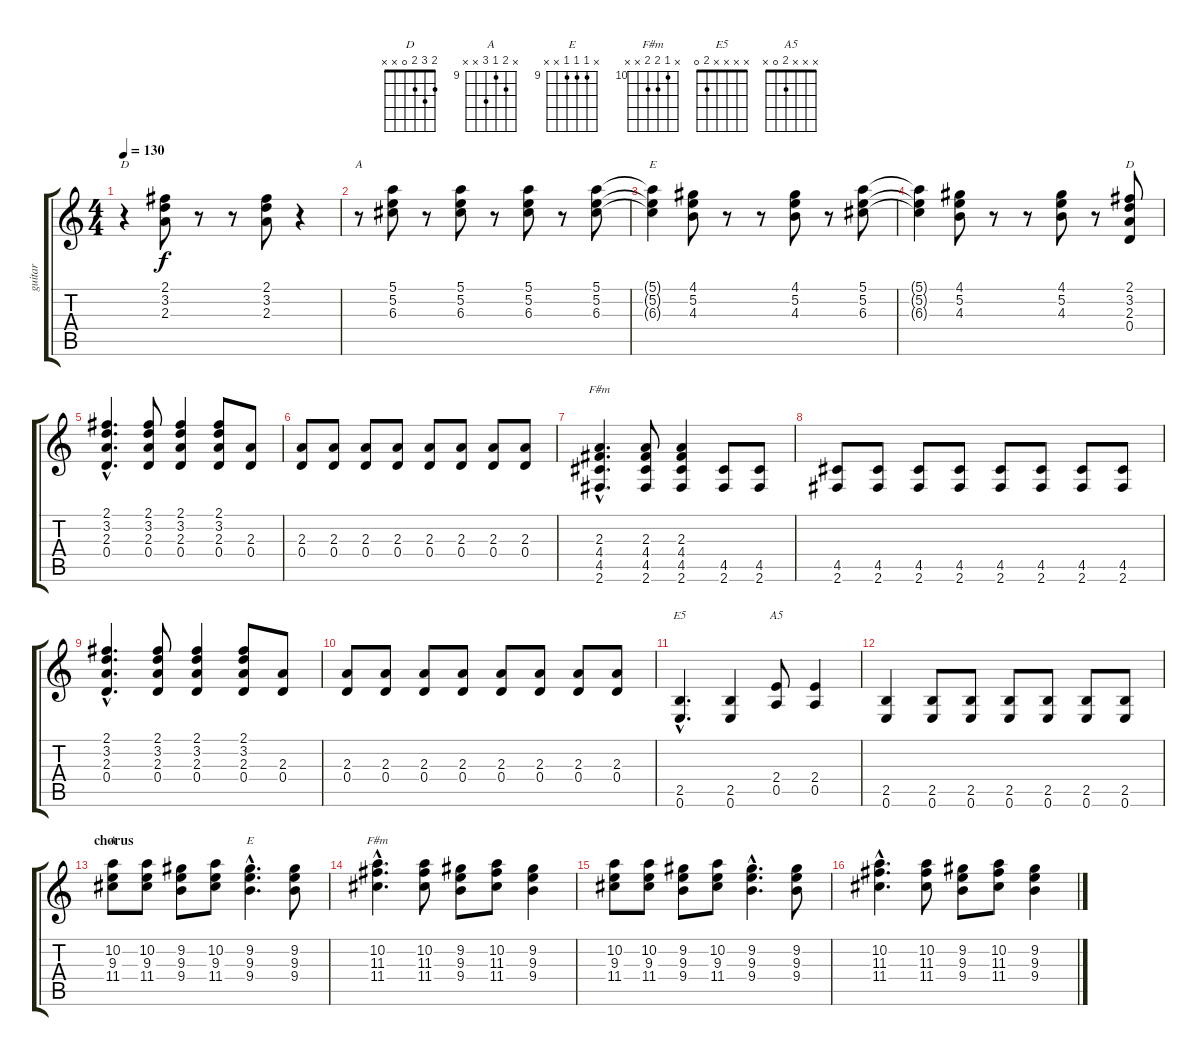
\track ("guitar" "guitar") {instrument distortionguitar}
\staff {score tabs}
\tuning (E4 B3 G3 D3 A2 E2) {hide}
\chord ("D" 2 3 2 x x x)
\chord ("A" 5 5 6 x x x) {firstfret 5}
\chord ("E" 4 5 4 x x x)
\chord ("D" 2 3 2 0 x x)
\chord ("F#m" x x 2 4 4 2)
\chord ("E5" x x x x 2 0)
\chord ("A5" x x x 2 0 x)
\chord ("A" x 10 9 11 x x) {firstfret 9}
\chord ("E" x 9 9 9 x x) {firstfret 9}
\chord ("F#m" x 10 11 11 x x) {firstfret 10}
\ts (4 4)
\tempo 130
\clef g2
\ks c
r.4{ch "D" dy f} (2.1 3.2 2.3).8 r.8 r.8 (2.1 3.2 2.3).8 r.4 |
r.8{ch "A"} (5.1 5.2 6.3).8 r.8 (5.1 5.2 6.3).8 r.8 (5.1 5.2 6.3).8 r.8 (5.1 5.2 6.3).8 |
(5.1{t} 5.2{t} 6.3{t}).4{ch "E"} (4.1 5.2 4.3).8 r.8 r.8 (4.1 5.2 4.3).8 r.8 (5.1 5.2 6.3).8 |
(5.1{t} 5.2{t} 6.3{t}).4 (4.1 5.2 4.3).8 r.8 r.8 (4.1 5.2 4.3).8 r.8 (2.1 3.2 2.3 0.4).8{ch "D"} |
(2.1{hac} 3.2{hac} 2.3{hac} 0.4{hac}).4{d} (2.1 3.2 2.3 0.4).8 (2.1 3.2 2.3 0.4).4 (2.1 3.2 2.3 0.4).8 (2.3 0.4).8 |
(2.3 0.4).8 (2.3 0.4).8 (2.3 0.4).8 (2.3 0.4).8 (2.3 0.4).8 (2.3 0.4).8 (2.3 0.4).8 (2.3 0.4).8 |
(2.3{hac} 4.4{hac} 4.5{hac} 2.6{hac}).4{d ch "F#m"} (2.3 4.4 4.5 2.6).8 (2.3 4.4 4.5 2.6).4 (4.5 2.6).8 (4.5 2.6).8 |
(4.5 2.6).8 (4.5 2.6).8 (4.5 2.6).8 (4.5 2.6).8 (4.5 2.6).8 (4.5 2.6).8 (4.5 2.6).8 (4.5 2.6).8 |
(2.1{hac} 3.2{hac} 2.3{hac} 0.4{hac}).4{d} (2.1 3.2 2.3 0.4).8 (2.1 3.2 2.3 0.4).4 (2.1 3.2 2.3 0.4).8 (2.3 0.4).8 |
(2.3 0.4).8 (2.3 0.4).8 (2.3 0.4).8 (2.3 0.4).8 (2.3 0.4).8 (2.3 0.4).8 (2.3 0.4).8 (2.3 0.4).8 |
(2.5{hac} 0.6{hac}).4{d ch "E5"} (2.5 0.6).4 (2.4 0.5).8{ch "A5"} (2.4 0.5).4 |
(2.5 0.6).4 (2.5 0.6).8 (2.5 0.6).8 (2.5 0.6).8 (2.5 0.6).8 (2.5 0.6).8 (2.5 0.6).8 |
\section ("" "chorus")
(10.2 9.3 11.4).8{ch "A"} (10.2 9.3 11.4).8 (9.2 9.3 9.4).8 (10.2 9.3 11.4).8 (9.2{hac} 9.3{hac} 9.4{hac}).4{d ch "E"} (9.2 9.3 9.4).8 |
(10.2{hac} 11.3{hac} 11.4{hac}).4{d ch "F#m"} (10.2 11.3 11.4).8 (9.2 9.3 9.4).8 (10.2 11.3 11.4).8 (9.2 9.3 9.4).4 |
(10.2 9.3 11.4).8 (10.2 9.3 11.4).8 (9.2 9.3 9.4).8 (10.2 9.3 11.4).8 (9.2{hac} 9.3{hac} 9.4{hac}).4{d} (9.2 9.3 9.4).8 |
(10.2{hac} 11.3{hac} 11.4{hac}).4{d} (10.2 11.3 11.4).8 (9.2 9.3 9.4).8 (10.2 11.3 11.4).8 (9.2 9.3 9.4).4
